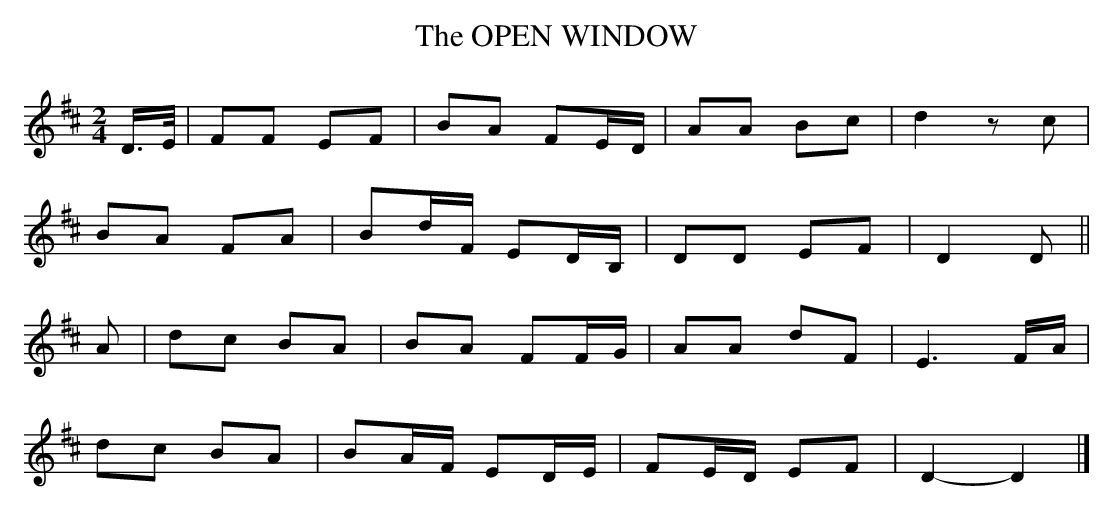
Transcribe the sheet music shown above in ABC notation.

X:1
T:OPEN WINDOW, The
Y:"lively"
M:2/4
L:1/16
K:D
D>E|F2F2 E2F2|B2A2 F2ED|A2A2 B2c2|d4z2c2|
B2A2 F2A2|B2dF E2DB,|D2D2 E2F2|D4D2||
A2|d2c2 B2A2|B2A2 F2FG|A2A2 d2F2|E6FA|
d2c2 B2A2|B2AF E2DE|F2ED E2F2|D4-D4 |]
